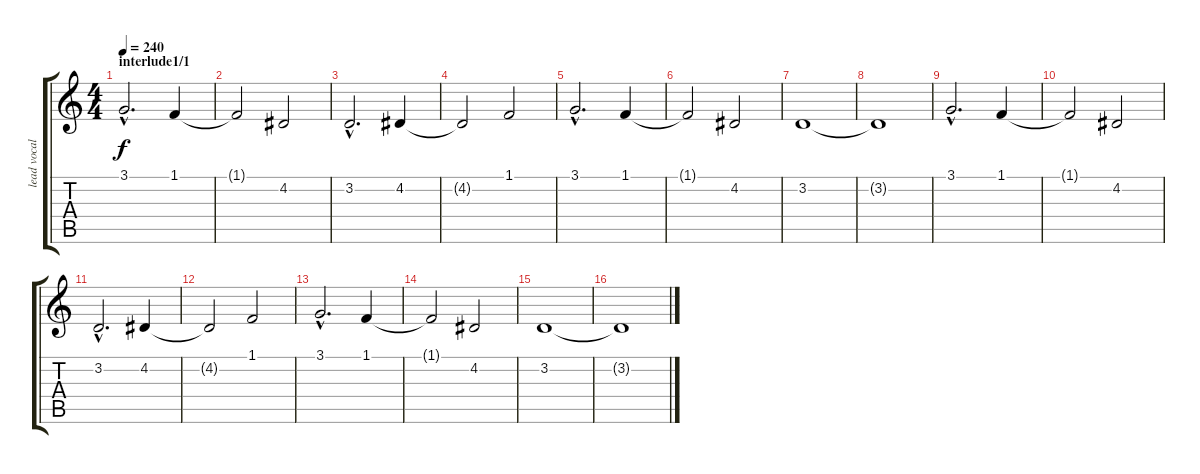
\track ("lead vocals(fabio lione)" "lead vocal") {instrument flute}
\staff {score tabs}
\tuning (E4 B3 G3 D3 A2 E2) {hide}
\ts (4 4)
\section ("" "interlude1/1")
\tempo 240
\clef g2
\ks c
3.1{hac}.2{d dy f} 1.1.4 |
1.1{t}.2 4.2.2 |
3.2{hac}.2{d} 4.2.4 |
4.2{t}.2 1.1.2 |
3.1{hac}.2{d} 1.1.4 |
1.1{t}.2 4.2.2 |
3.2.1 |
3.2{t}.1 |
3.1{hac}.2{d} 1.1.4 |
1.1{t}.2 4.2.2 |
3.2{hac}.2{d} 4.2.4 |
4.2{t}.2 1.1.2 |
3.1{hac}.2{d} 1.1.4 |
1.1{t}.2 4.2.2 |
3.2.1 |
3.2{t}.1
